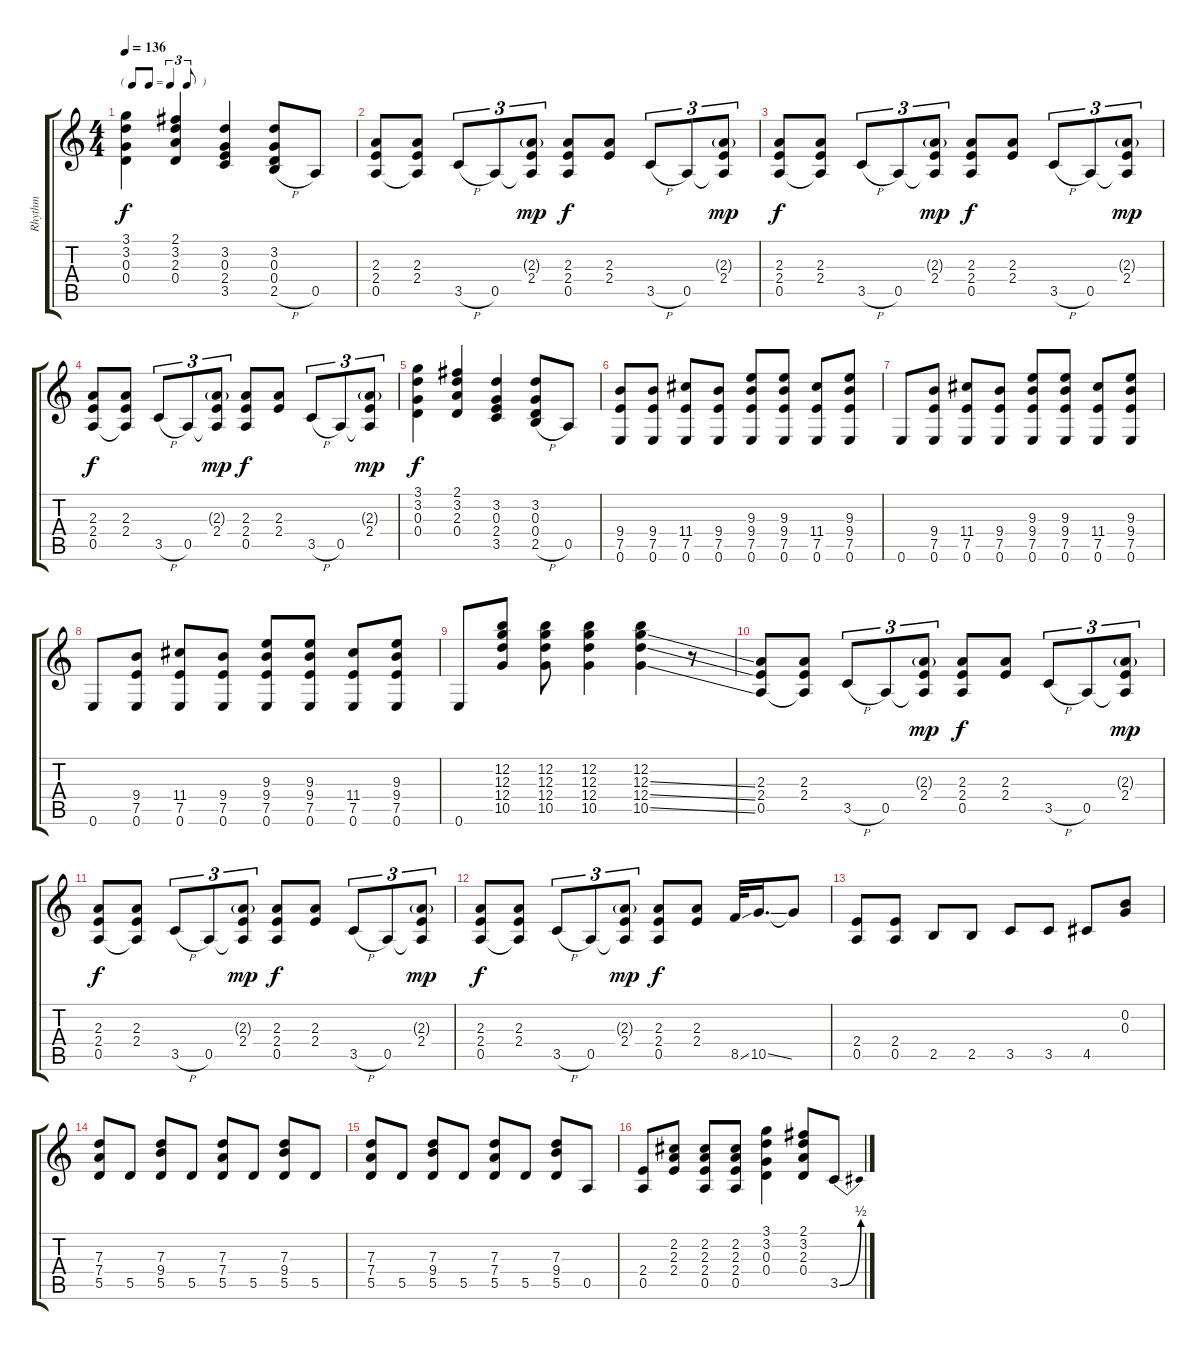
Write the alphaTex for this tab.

\track ("Rhythm" "Rhythm") {instrument overdrivenguitar}
\staff {score tabs}
\tuning (E4 B3 G3 D3 A2 E2) {hide}
\ts (4 4)
\tf triplet8th
\tempo 136
\clef g2
\ks c
(3.1 3.2 0.3 0.4).4{dy f} (2.1 3.2 2.3 0.4).4 (3.2 0.3 2.4 3.5).4 (3.2 0.3 0.4 2.5{h}).8 0.5.8 |
(2.3 2.4 0.5).8 (2.3 2.4 0.5{t}).8 3.5{h}.8{tu (3 2)} 0.5.8{tu (3 2)} (2.3{g} 2.4 0.5{t}).8{tu (3 2) dy mp} (2.3 2.4 0.5).8{dy f} (2.3 2.4).8 3.5{h}.8{tu (3 2)} 0.5.8{tu (3 2)} (2.3{g} 2.4 0.5{t}).8{tu (3 2) dy mp} |
(2.3 2.4 0.5).8{dy f} (2.3 2.4 0.5{t}).8 3.5{h}.8{tu (3 2)} 0.5.8{tu (3 2)} (2.3{g} 2.4 0.5{t}).8{tu (3 2) dy mp} (2.3 2.4 0.5).8{dy f} (2.3 2.4).8 3.5{h}.8{tu (3 2)} 0.5.8{tu (3 2)} (2.3{g} 2.4 0.5{t}).8{tu (3 2) dy mp} |
(2.3 2.4 0.5).8{dy f} (2.3 2.4 0.5{t}).8 3.5{h}.8{tu (3 2)} 0.5.8{tu (3 2)} (2.3{g} 2.4 0.5{t}).8{tu (3 2) dy mp} (2.3 2.4 0.5).8{dy f} (2.3 2.4).8 3.5{h}.8{tu (3 2)} 0.5.8{tu (3 2)} (2.3{g} 2.4 0.5{t}).8{tu (3 2) dy mp} |
(3.1 3.2 0.3 0.4).4{dy f} (2.1 3.2 2.3 0.4).4 (3.2 0.3 2.4 3.5).4 (3.2 0.3 0.4 2.5{h}).8 0.5.8 |
(9.4 7.5 0.6).8 (9.4 7.5 0.6).8 (11.4 7.5 0.6).8 (9.4 7.5 0.6).8 (9.3 9.4 7.5 0.6).8 (9.3 9.4 7.5 0.6).8 (11.4 7.5 0.6).8 (9.3 9.4 7.5 0.6).8 |
0.6.8 (9.4 7.5 0.6).8 (11.4 7.5 0.6).8 (9.4 7.5 0.6).8 (9.3 9.4 7.5 0.6).8 (9.3 9.4 7.5 0.6).8 (11.4 7.5 0.6).8 (9.3 9.4 7.5 0.6).8 |
0.6.8 (9.4 7.5 0.6).8 (11.4 7.5 0.6).8 (9.4 7.5 0.6).8 (9.3 9.4 7.5 0.6).8 (9.3 9.4 7.5 0.6).8 (11.4 7.5 0.6).8 (9.3 9.4 7.5 0.6).8 |
0.6.8 (12.2 12.3 12.4 10.5).8 (12.2 12.3 12.4 10.5).8 (12.2 12.3 12.4 10.5).4 (12.2 12.3{ss} 12.4{ss} 10.5{ss}).4 r.8 |
(2.3 2.4 0.5).8 (2.3 2.4 0.5{t}).8 3.5{h}.8{tu (3 2)} 0.5.8{tu (3 2)} (2.3{g} 2.4 0.5{t}).8{tu (3 2) dy mp} (2.3 2.4 0.5).8{dy f} (2.3 2.4).8 3.5{h}.8{tu (3 2)} 0.5.8{tu (3 2)} (2.3{g} 2.4 0.5{t}).8{tu (3 2) dy mp} |
(2.3 2.4 0.5).8{dy f} (2.3 2.4 0.5{t}).8 3.5{h}.8{tu (3 2)} 0.5.8{tu (3 2)} (2.3{g} 2.4 0.5{t}).8{tu (3 2) dy mp} (2.3 2.4 0.5).8{dy f} (2.3 2.4).8 3.5{h}.8{tu (3 2)} 0.5.8{tu (3 2)} (2.3{g} 2.4 0.5{t}).8{tu (3 2) dy mp} |
(2.3 2.4 0.5).8{dy f} (2.3 2.4 0.5{t}).8 3.5{h}.8{tu (3 2)} 0.5.8{tu (3 2)} (2.3{g} 2.4 0.5{t}).8{tu (3 2) dy mp} (2.3 2.4 0.5).8{dy f} (2.3 2.4).8 8.5{ss}.32 10.5{ss}.16{d} 10.5{t}.8 |
(2.4 0.5).8 (2.4 0.5).8 2.5.8 2.5.8 3.5.8 3.5.8 4.5.8 (0.2 0.3).8 |
(7.3 7.4 5.5).8 5.5.8 (7.3 9.4 5.5).8 5.5.8 (7.3 7.4 5.5).8 5.5.8 (7.3 9.4 5.5).8 5.5.8 |
(7.3 7.4 5.5).8 5.5.8 (7.3 9.4 5.5).8 5.5.8 (7.3 7.4 5.5).8 5.5.8 (7.3 9.4 5.5).8 0.5.8 |
(2.4 0.5).8 (2.2 2.3 2.4).8 (2.2 2.3 2.4 0.5).8 (2.2 2.3 2.4 0.5).8 (3.1 3.2 0.3 0.4).4 (2.1 3.2 2.3 0.4).8 3.5{be (bend 0 0 60 2)}.8
